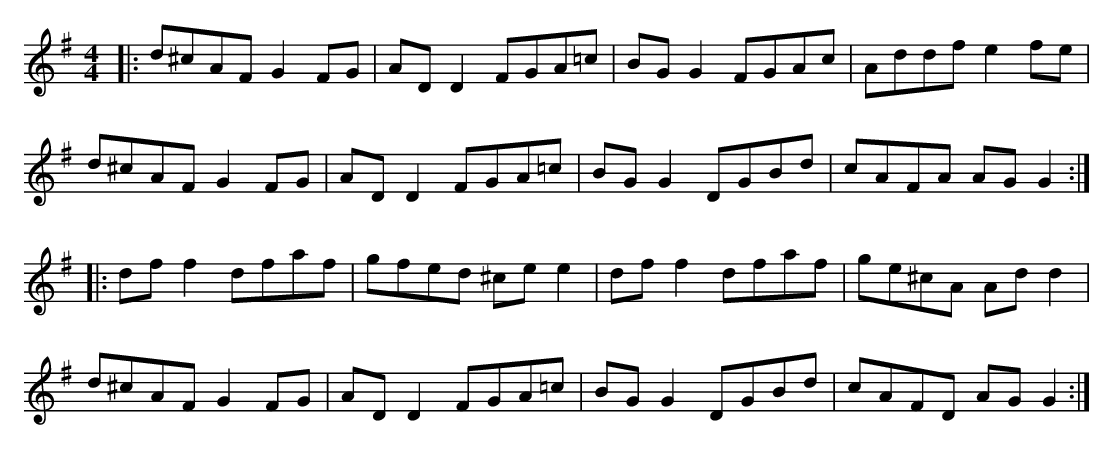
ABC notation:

X:1
M:4/4
K:G
|:d^cAF G2 FG|AD D2 FGA=c|BG G2 FGAc|Addf e2 fe|
d^cAF G2 FG|AD D2 FGA=c|BG G2 DGBd|cAFA AG G2:|
|:df f2 dfaf|gfed ^ce e2|df f2 dfaf|ge^cA Ad d2|
d^cAF G2 FG|AD D2 FGA=c|BG G2 DGBd|cAFD AG G2:|
